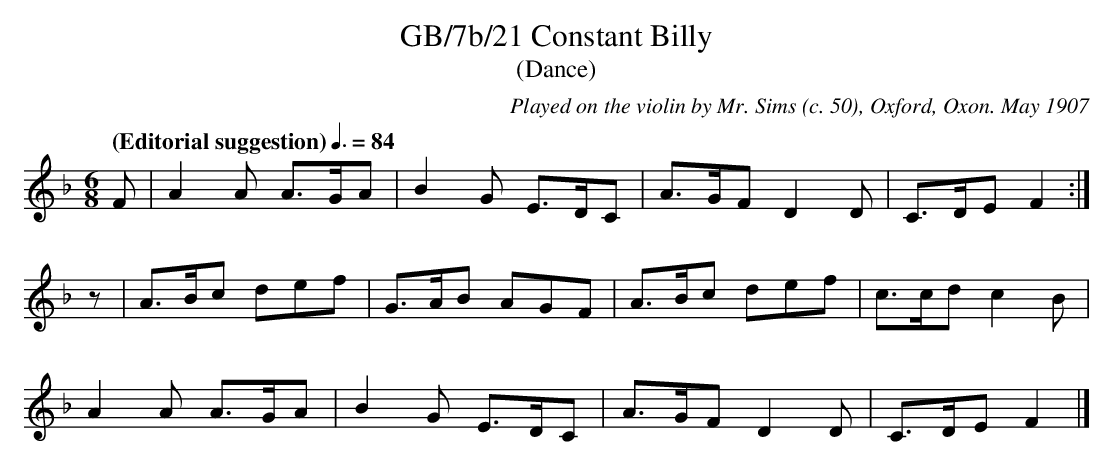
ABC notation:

X:1
T:GB/7b/21 Constant Billy
T:(Dance)
C:Played on the violin by Mr. Sims (c. 50), Oxford, Oxon. May 1907
L:1/8
M:6/8
Q:"(Editorial suggestion)" 3/8=84
K:F
F | A2 A A>GA | B2 G E>DC | A>GF D2 D | C>DE F2 :|
z | A>Bc def | G>AB AGF | A>Bc def | c>cd c2 B |
A2 A A>GA | B2 G E>DC | A>GF D2 D | C>DE F2 |]
